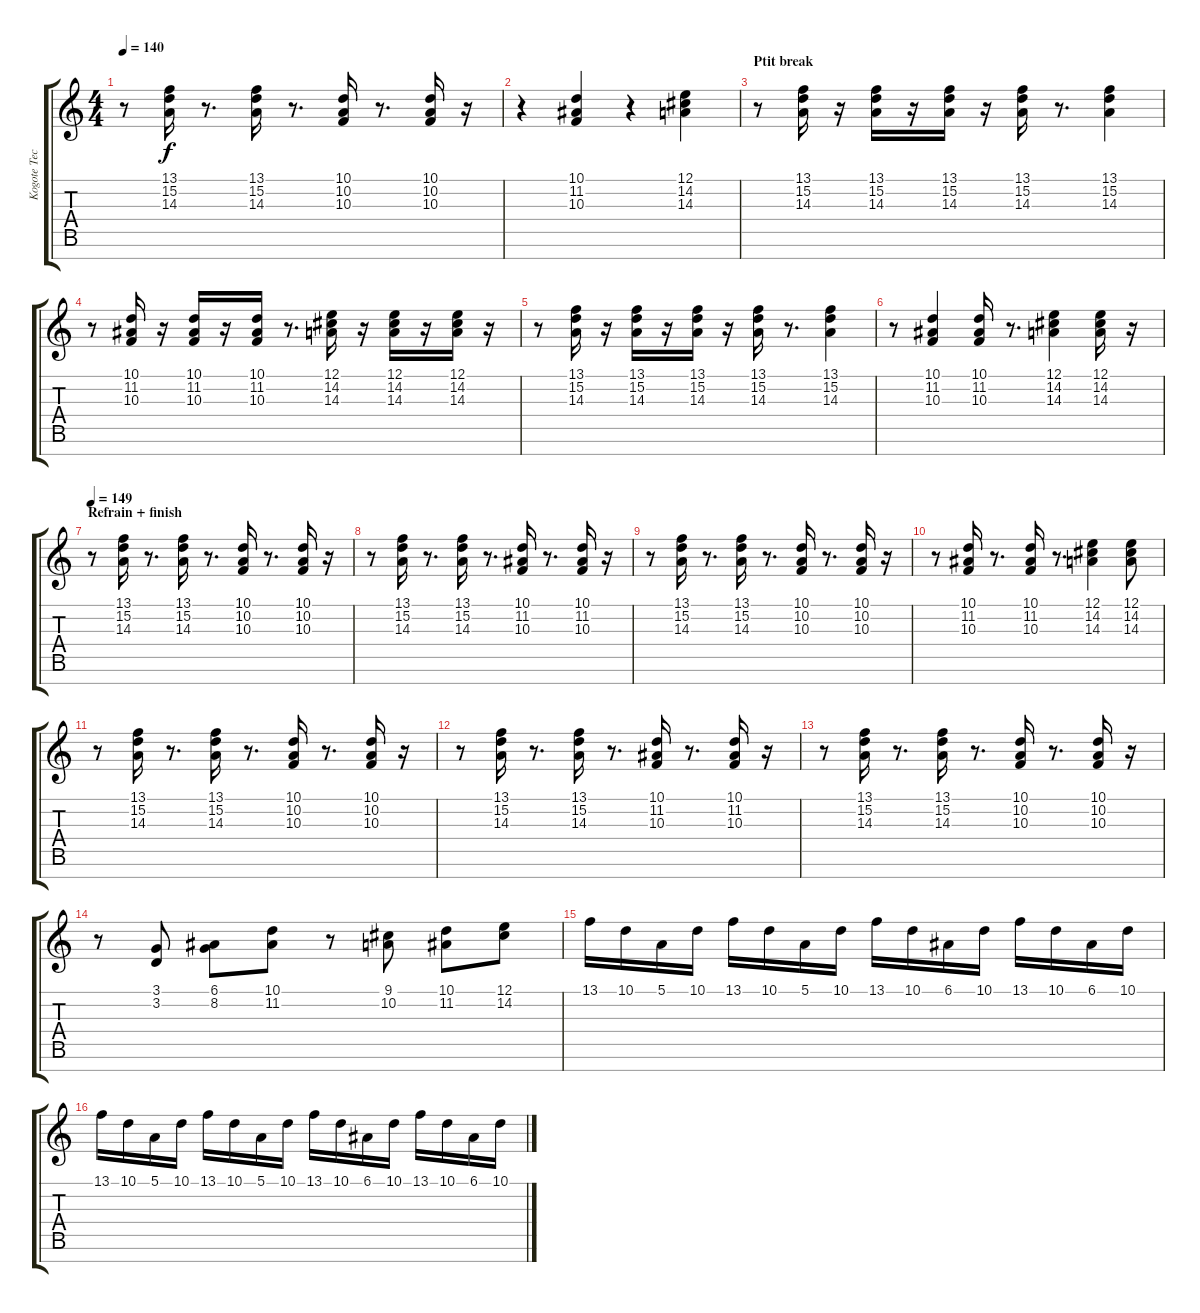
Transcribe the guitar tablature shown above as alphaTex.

\track ("Kogote Teclado" "Kogote Tec") {instrument accordion}
\staff {score tabs}
\tuning (E4 B3 G3 D3 A2 E2 B1) {hide}
\ts (4 4)
\tempo 140
\clef g2
\ks c
r.8{dy f} (13.1 15.2 14.3).16 r.8{d} (13.1 15.2 14.3).16 r.8{d} (10.1 10.2 10.3).16 r.8{d} (10.1 10.2 10.3).16 r.16 |
r.4 (10.1 11.2 10.3).4 r.4 (12.1 14.2 14.3).4 |
\section ("" "Ptit break")
r.8{volume 8} (13.1 15.2 14.3).16 r.16 (13.1 15.2 14.3).16 r.16 (13.1 15.2 14.3).16 r.16 (13.1 15.2 14.3).16 r.8{d} (13.1 15.2 14.3).4 |
r.8 (10.1 11.2 10.3).16 r.16 (10.1 11.2 10.3).16 r.16 (10.1 11.2 10.3).16 r.8{d} (12.1 14.2 14.3).16 r.16 (12.1 14.2 14.3).16 r.16 (12.1 14.2 14.3).16 r.16 |
r.8 (13.1 15.2 14.3).16 r.16 (13.1 15.2 14.3).16 r.16 (13.1 15.2 14.3).16 r.16 (13.1 15.2 14.3).16 r.8{d} (13.1 15.2 14.3).4 |
r.8 (10.1 11.2 10.3).4 (10.1 11.2 10.3).16 r.8{d} (12.1 14.2 14.3).4 (12.1 14.2 14.3).16 r.16 |
\section ("" "Refrain + finish")
\tempo 150
\tempo 149
r.8{volume 14 instrument accordion} (13.1 15.2 14.3).16 r.8{d} (13.1 15.2 14.3).16 r.8{d} (10.1 10.2 10.3).16 r.8{d} (10.1 10.2 10.3).16 r.16 |
r.8 (13.1 15.2 14.3).16 r.8{d} (13.1 15.2 14.3).16 r.8{d} (10.1 11.2 10.3).16 r.8{d} (10.1 11.2 10.3).16 r.16 |
r.8 (13.1 15.2 14.3).16 r.8{d} (13.1 15.2 14.3).16 r.8{d} (10.1 10.2 10.3).16 r.8{d} (10.1 10.2 10.3).16 r.16 |
r.8 (10.1 11.2 10.3).16 r.8{d} (10.1 11.2 10.3).16 r.8{d} (12.1 14.2 14.3).4 (12.1 14.2 14.3).8 |
r.8 (13.1 15.2 14.3).16 r.8{d} (13.1 15.2 14.3).16 r.8{d} (10.1 10.2 10.3).16 r.8{d} (10.1 10.2 10.3).16 r.16 |
r.8 (13.1 15.2 14.3).16 r.8{d} (13.1 15.2 14.3).16 r.8{d} (10.1 11.2 10.3).16 r.8{d} (10.1 11.2 10.3).16 r.16 |
r.8 (13.1 15.2 14.3).16 r.8{d} (13.1 15.2 14.3).16 r.8{d} (10.1 10.2 10.3).16 r.8{d} (10.1 10.2 10.3).16 r.16 |
r.8 (3.1 3.2).8 (6.1 8.2).8 (10.1 11.2).8 r.8 (9.1 10.2).8 (10.1 11.2).8 (12.1 14.2).8 |
13.1.16 10.1.16 5.1.16 10.1.16 13.1.16 10.1.16 5.1.16 10.1.16 13.1.16 10.1.16 6.1.16 10.1.16 13.1.16 10.1.16 6.1.16 10.1.16 |
13.1.16 10.1.16 5.1.16 10.1.16 13.1.16 10.1.16 5.1.16 10.1.16 13.1.16 10.1.16 6.1.16 10.1.16 13.1.16 10.1.16 6.1.16 10.1.16
